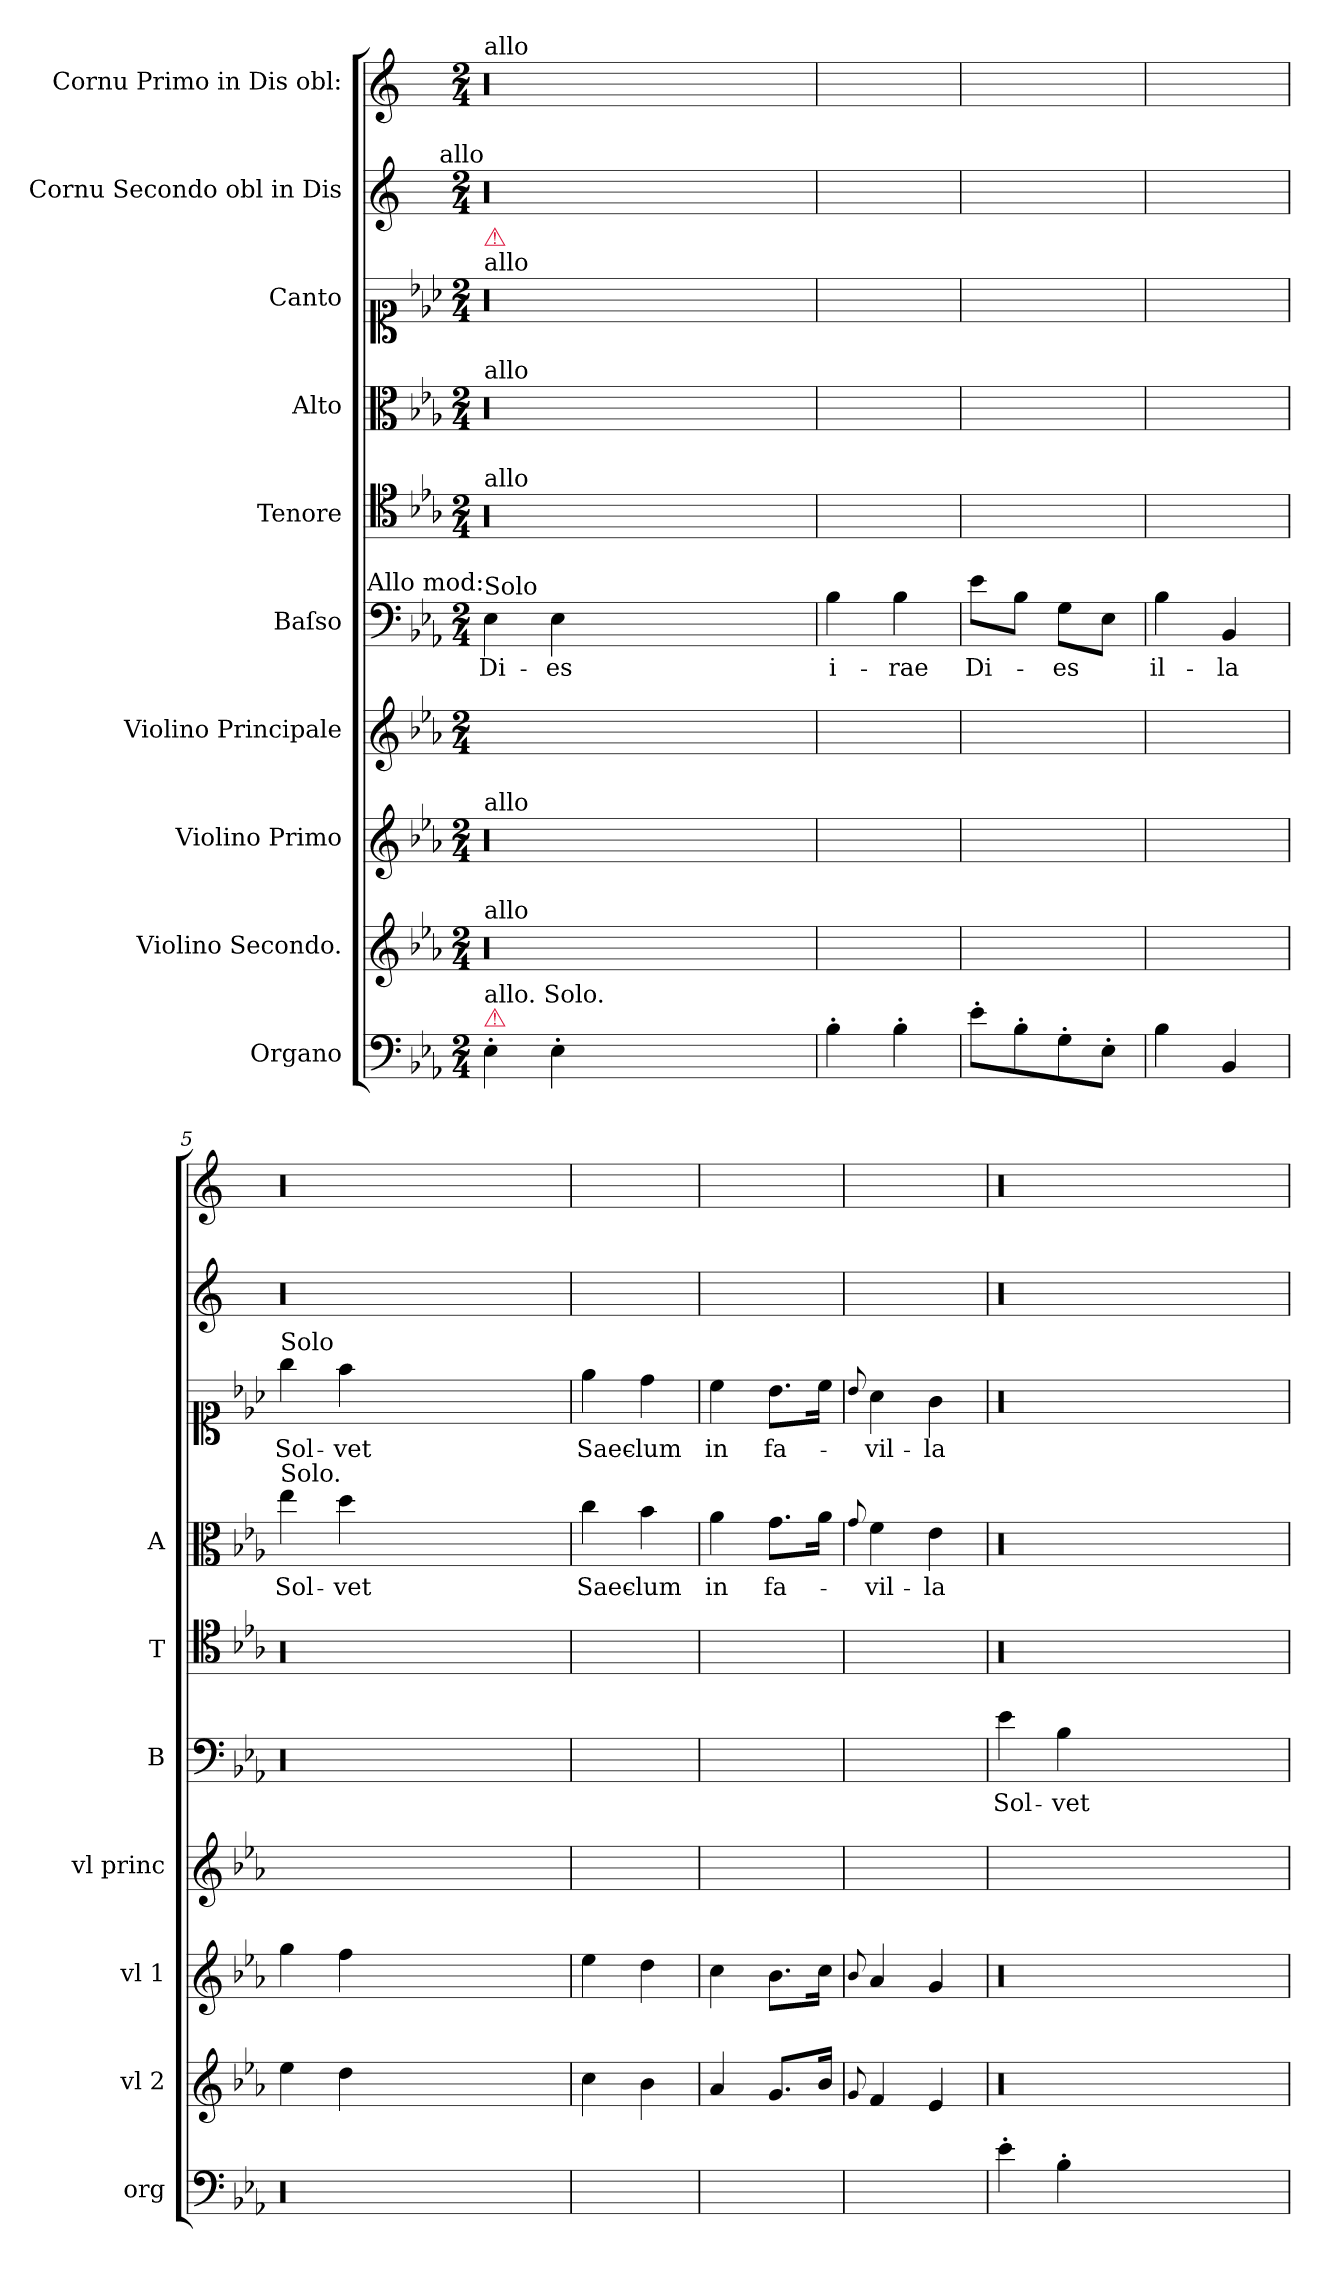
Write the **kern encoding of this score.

**kern	**dynam	**kern	**dynam	**kern	**dynam	**kern	**kern	**text	**kern	**kern	**text	**kern	**text	**kern	**kern
*part10	*part10	*part9	*part9	*part8	*part8	*part7	*part6	*part6	*part5	*part4	*part4	*part3	*part3	*part2	*part1
*staff10	*staff10	*staff9	*staff9	*staff8	*staff8	*staff7	*staff6	*staff6	*staff5	*staff4	*staff4	*staff3	*staff3	*staff2	*staff1
*I"Organo	*	*I"Violino Secondo.	*	*I"Violino Primo	*	*I"Violino Principale	*I"Baſso	*	*I"Tenore	*I"Alto	*	*I"Canto	*	*I"Cornu Secondo obl in Dis	*I"Cornu Primo in Dis obl:
*I'org	*	*I'vl 2	*	*I'vl 1	*	*I'vl princ	*I'B	*	*I'T	*I'A	*	*	*	*	*
*clefF4	*	*clefG2	*	*clefG2	*	*clefG2	*clefF4	*	*clefC4	*clefC3	*	*clefC1	*	*clefG2	*clefG2
*	*	*	*	*	*	*	*	*	*	*	*	*	*	*ITrd5c9	*ITrd5c9
*k[b-e-a-]	*	*k[b-e-a-]	*	*k[b-e-a-]	*	*k[b-e-a-]	*k[b-e-a-]	*	*k[b-e-a-]	*k[b-e-a-]	*	*k[b-e-a-]	*	*k[b-e-a-]	*k[b-e-a-]
*E-:	*	*E-:	*	*E-:	*	*E-:	*E-:	*	*E-:	*E-:	*	*E-:	*	*E-:	*E-:
*M2/4	*	*M2/4	*	*M2/4	*	*M2/4	*M2/4	*	*M2/4	*M2/4	*	*M2/4	*	*M2/4	*M2/4
=1	=1	=1	=1	=1	=1	=1	=1	=1	=1	=1	=1	=1	=1	=1	=1
!	!	!	!	!	!	!	!	!	!	!	!	!	!	!	!LO:TX:a:t=allo
!	!	!	!	!	!	!	!	!	!	!	!	!	!	!LO:TX:a:rj:t=allo	!
!	!	!	!	!	!	!	!	!	!	!	!	!LO:TX:a:t=allo	!	!	!
!	!	!	!	!	!	!	!	!	!	!	!	!LO:TX:a:color=crimson:t=⚠	!	!	!
!	!	!	!	!	!	!	!	!	!	!LO:TX:a:t=allo	!	!	!	!	!
!	!	!	!	!	!	!	!	!	!LO:TX:a:t=allo	!	!	!	!	!	!
!	!	!	!	!	!	!	!LO:TX:a:t=Solo	!	!	!	!	!	!	!	!
!	!	!	!	!	!	!	!LO:TX:a:rj:t=Allo mod&colon;	!	!	!	!	!	!	!	!
!	!	!	!	!LO:TX:a:t=allo	!	!	!	!	!	!	!	!	!	!	!
!	!	!LO:TX:a:t=allo	!	!	!	!	!	!	!	!	!	!	!	!	!
!LO:TX:a:color=crimson:t=⚠	!	!	!	!	!	!	!	!	!	!	!	!	!	!	!
!LO:TX:a:t=allo. Solo.	!	!	!	!	!	!	!	!	!	!	!	!	!	!	!
!	!LO:DY:b	!LO:N:vis=00	!	!LO:N:vis=00	!	!	!	!	!LO:N:vis=00	!LO:N:vis=00	!	!LO:N:vis=00	!	!LO:N:vis=00	!LO:N:vis=00
4E-'\	piano	0r	.	0r	.	2ryy	4E-\	Di-	0r	0r	.	0r	.	0r	0r
4E-'\	.	.	.	.	.	.	4E-\	-es	.	.	.	.	.	.	.
1.ryy	.	.	.	.	.	1.ryy	1.ryy	.	.	.	.	.	.	.	.
=2	=2	=2	=2	=2	=2	=2	=2	=2	=2	=2	=2	=2	=2	=2	=2
4B-'\	.	2ryy	.	2ryy	.	2ryy	4B-\	i-	2ryy	2ryy	.	2ryy	.	2ryy	2ryy
4B-'\	.	.	.	.	.	.	4B-\	-rae	.	.	.	.	.	.	.
=3	=3	=3	=3	=3	=3	=3	=3	=3	=3	=3	=3	=3	=3	=3	=3
8e-'\L	.	2ryy	.	2ryy	.	2ryy	8e-\L	Di-	2ryy	2ryy	.	2ryy	.	2ryy	2ryy
8B-'\	.	.	.	.	.	.	8B-\J	.	.	.	.	.	.	.	.
8G'\	.	.	.	.	.	.	8G\L	-es	.	.	.	.	.	.	.
8E-'\J	.	.	.	.	.	.	8E-\J	.	.	.	.	.	.	.	.
=4	=4	=4	=4	=4	=4	=4	=4	=4	=4	=4	=4	=4	=4	=4	=4
4B-\	.	2ryy	.	2ryy	.	2ryy	4B-\	il-	2ryy	2ryy	.	2ryy	.	2ryy	2ryy
4BB-/	.	.	.	.	.	.	4BB-/	-la	.	.	.	.	.	.	.
=5	=5	=5	=5	=5	=5	=5	=5	=5	=5	=5	=5	=5	=5	=5	=5
!	!	!	!	!	!	!	!	!	!	!	!	!LO:TX:a:t=Solo	!	!	!
!	!	!	!	!	!	!	!	!	!	!LO:TX:a:t=Solo.	!	!	!	!	!
!LO:N:vis=00	!	!	!LO:DY:b	!	!LO:DY:b	!	!LO:N:vis=00	!	!LO:N:vis=00	!	!	!	!	!LO:N:vis=00	!LO:N:vis=00
0r	.	4ee-\	piano.	4gg\	piano.	2ryy	0r	.	0r	4ee-\	Sol-	4gg\	Sol-	0r	0r
.	.	4dd\	.	4ff\	.	.	.	.	.	4dd\	-vet	4ff\	-vet	.	.
.	.	1.ryy	.	1.ryy	.	1.ryy	.	.	.	1.ryy	.	1.ryy	.	.	.
=6	=6	=6	=6	=6	=6	=6	=6	=6	=6	=6	=6	=6	=6	=6	=6
2ryy	.	4cc\	.	4ee-\	.	2ryy	2ryy	.	2ryy	4cc\	Saec-	4ee-\	Saec-	2ryy	2ryy
.	.	4b-\	.	4dd\	.	.	.	.	.	4b-\	-lum	4dd\	-lum	.	.
=7	=7	=7	=7	=7	=7	=7	=7	=7	=7	=7	=7	=7	=7	=7	=7
2ryy	.	4a-/	.	4cc\	.	2ryy	2ryy	.	2ryy	4a-\	in	4cc\	in	2ryy	2ryy
.	.	8.g/L	.	8.b-\L	.	.	.	.	.	8.g\L	fa-	8.b-\L	fa-	.	.
.	.	16b-/Jk	.	16cc\Jk	.	.	.	.	.	16a-\Jk	.	16cc\Jk	.	.	.
=8	=8	=8	=8	=8	=8	=8	=8	=8	=8	=8	=8	=8	=8	=8	=8
.	.	8qqg/	.	8qqb-/	.	.	.	.	.	8qqg/	.	8qqb-/	.	.	.
2ryy	.	4f/	.	4a-/	.	2ryy	2ryy	.	2ryy	4f\	-vil-	4a-\	-vil-	2ryy	2ryy
.	.	4e-/	.	4g/	.	.	.	.	.	4e-\	-la	4g\	-la	.	.
=9	=9	=9	=9	=9	=9	=9	=9	=9	=9	=9	=9	=9	=9	=9	=9
!	!	!LO:N:vis=00	!	!LO:N:vis=00	!	!	!	!	!LO:N:vis=00	!LO:N:vis=00	!	!LO:N:vis=00	!	!LO:N:vis=00	!LO:N:vis=00
4e-'\	.	0r	.	0r	.	2ryy	4e-\	Sol-	0r	0r	.	0r	.	0r	0r
4B-'\	.	.	.	.	.	.	4B-\	-vet	.	.	.	.	.	.	.
1.ryy	.	.	.	.	.	1.ryy	1.ryy	.	.	.	.	.	.	.	.
=	=	=	=	=	=	=	=	=	=	=	=	=	=	=	=
*-	*-	*-	*-	*-	*-	*-	*-	*-	*-	*-	*-	*-	*-	*-	*-
